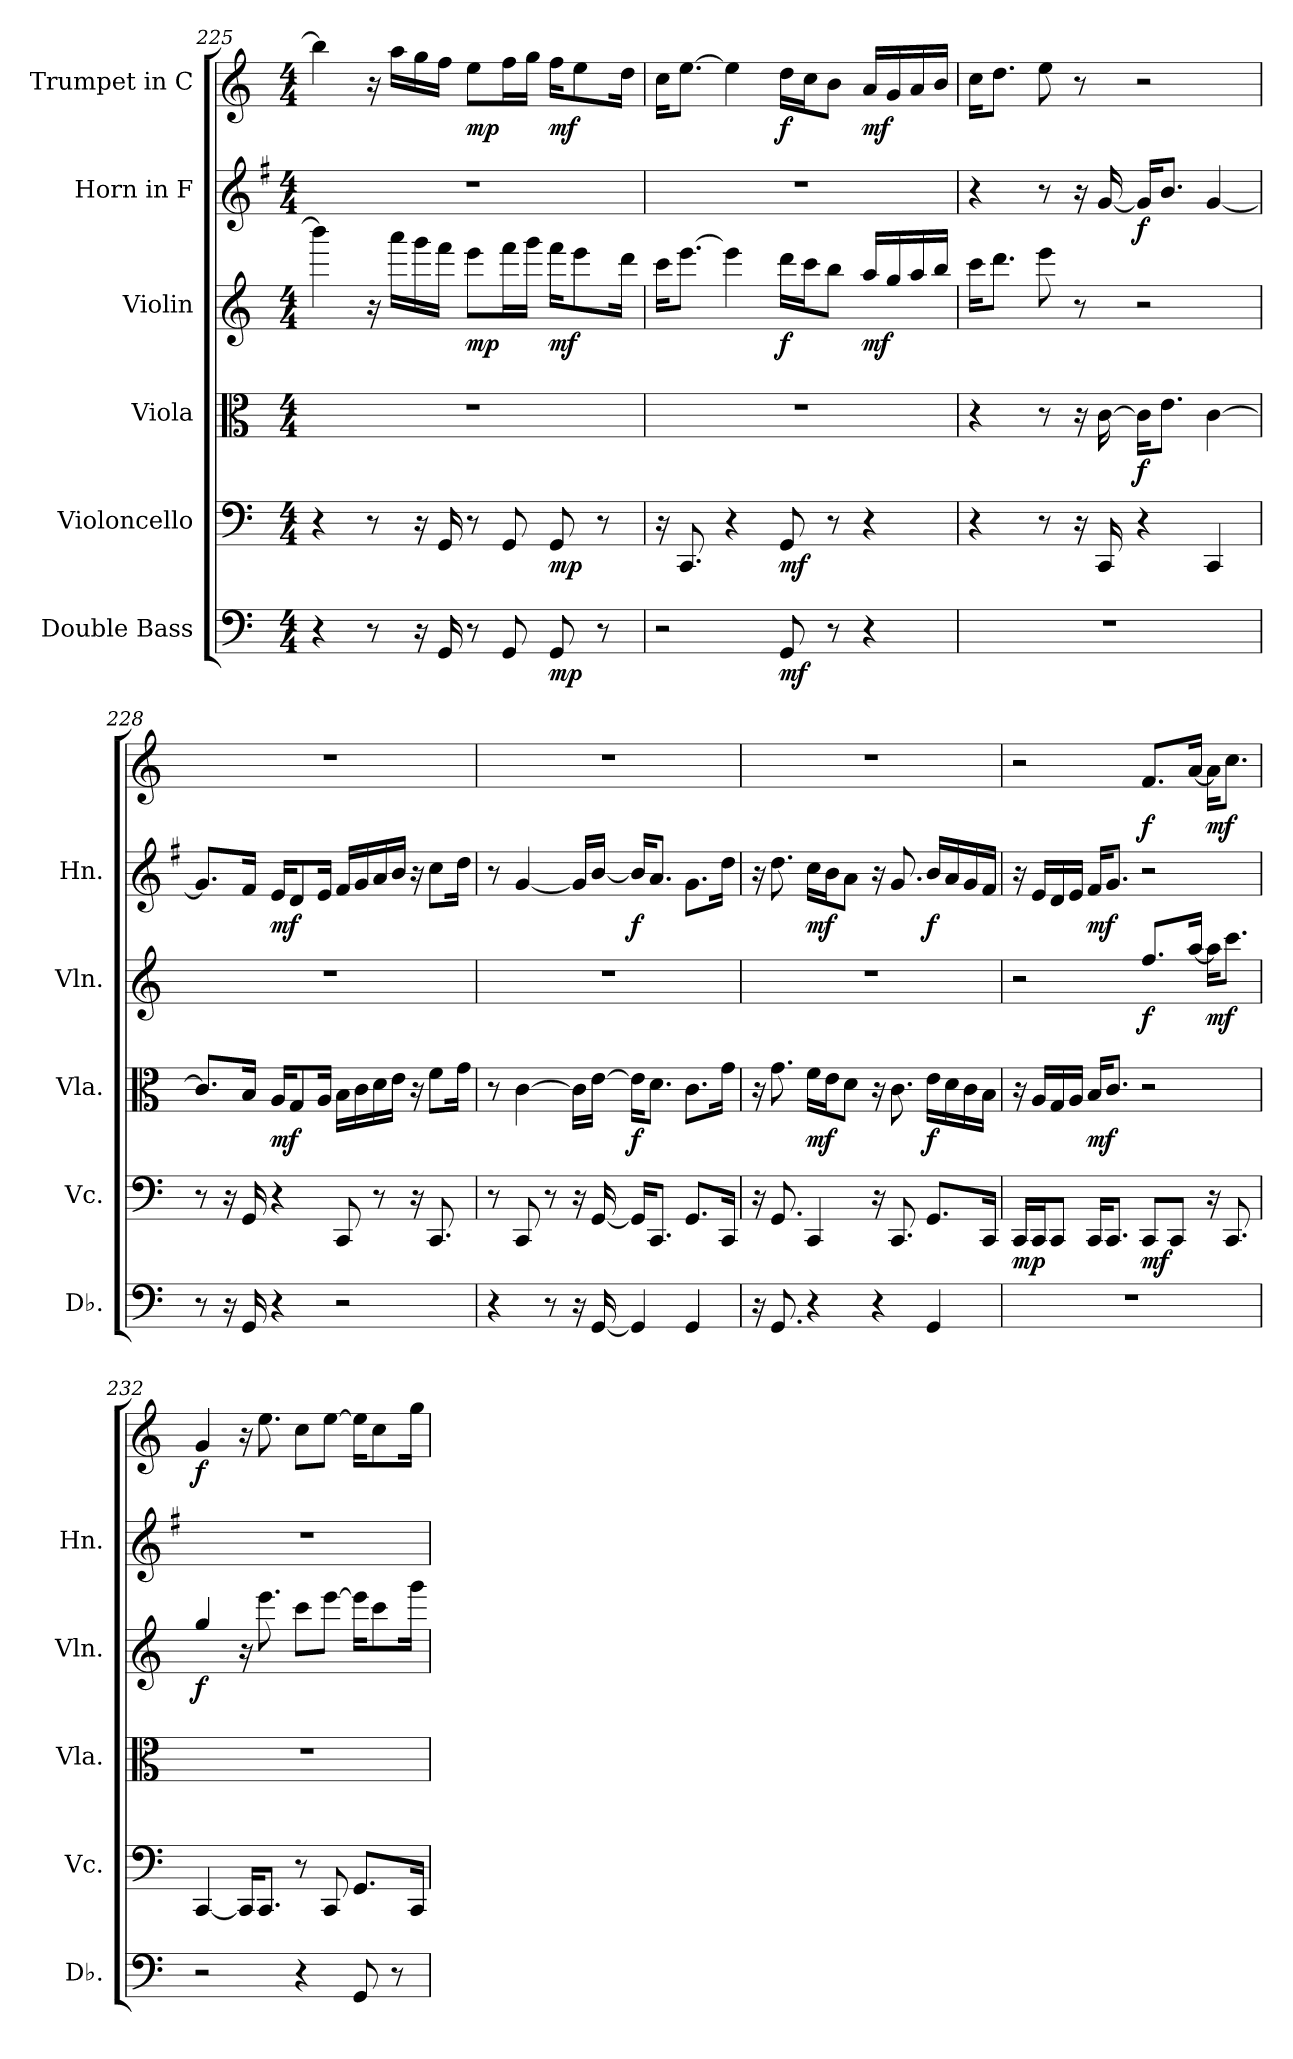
**kern	**dynam	**kern	**dynam	**kern	**dynam	**kern	**dynam	**kern	**dynam	**kern	**dynam
*part6	*part6	*part5	*part5	*part4	*part4	*part3	*part3	*part2	*part2	*part1	*part1
*staff6	*staff6	*staff5	*staff5	*staff4	*staff4	*staff3	*staff3	*staff2	*staff2	*staff1	*staff1
*I"Double Bass	*	*I"Violoncello	*	*I"Viola	*	*I"Violin	*	*I"Horn in F	*	*I"Trumpet in C	*
*I'Db.	*	*I'Vc.	*	*I'Vla.	*	*I'Vln.	*	*I'Hn.	*	*	*
!!LO:PB:g=z
*clefF4	*	*clefF4	*	*clefC3	*	*clefG2	*	*clefG2	*	*clefG2	*
*ITrd7c12	*	*	*	*	*	*	*	*ITrd4c7	*	*	*
*k[]	*	*k[]	*	*k[]	*	*k[]	*	*k[]	*	*k[]	*
*C:	*	*C:	*	*C:	*	*C:	*	*C:	*	*C:	*
*M4/4	*	*M4/4	*	*M4/4	*	*M4/4	*	*M4/4	*	*M4/4	*
=225	=225	=225	=225	=225	=225	=225	=225	=225	=225	=225	=225
4r	.	4r	.	1r	.	4bbbi\]	.	1r	.	4bbi\]	.
8r	.	8r	.	.	.	16r	.	.	.	16r	.
.	.	.	.	.	.	16aaai\LL	.	.	.	16aai\LL	.
16r	.	16r	.	.	.	16gggi\	.	.	.	16ggi\	.
16GGGi/	.	16GGi/	.	.	.	16fffi\JJ	.	.	.	16ffi\JJ	.
8r	.	8r	.	.	.	8eeei\L	mp	.	.	8eei\L	mp
8GGGi/	.	8GGi/	.	.	.	16fffi\L	.	.	.	16ffi\L	.
.	.	.	.	.	.	16gggi\JJ	.	.	.	16ggi\JJ	.
8GGGi/	mp	8GGi/	mp	.	.	16fffi\KL	mf	.	.	16ffi\KL	mf
.	.	.	.	.	.	8eeei\	.	.	.	8eei\	.
8r	.	8r	.	.	.	.	.	.	.	.	.
.	.	.	.	.	.	16dddi\Jk	.	.	.	16ddi\Jk	.
=226	=226	=226	=226	=226	=226	=226	=226	=226	=226	=226	=226
2r	.	16r	.	1r	.	16ccci\KL	.	1r	.	16cci\KL	.
.	.	8.CCi/	.	.	.	[8.eeei\J	.	.	.	[8.eei\J	.
.	.	4r	.	.	.	4eeei\]	.	.	.	4eei\]	.
8GGGi/	mf	8GGi/	mf	.	.	16dddi\LL	f	.	.	16ddi\LL	f
.	.	.	.	.	.	16ccci\J	.	.	.	16cci\J	.
8r	.	8r	.	.	.	8bbi\J	.	.	.	8bi\J	.
4r	.	4r	.	.	.	16aai/LL	mf	.	.	16ai/LL	mf
.	.	.	.	.	.	16ggi/	.	.	.	16gi/	.
.	.	.	.	.	.	16aai/	.	.	.	16ai/	.
.	.	.	.	.	.	16bbi/JJ	.	.	.	16bi/JJ	.
=227	=227	=227	=227	=227	=227	=227	=227	=227	=227	=227	=227
1r	.	4r	.	4r	.	16ccci\KL	.	4r	.	16cci\KL	.
.	.	.	.	.	.	8.dddi\J	.	.	.	8.ddi\J	.
.	.	8r	.	8r	.	8eeei\	.	8r	.	8eei\	.
.	.	16r	.	16r	.	8r	.	16r	.	8r	.
.	.	16CCi/	.	[16ci\	.	.	.	[16ci/	.	.	.
.	.	4r	.	16ci\KL]	f	2r	.	16ci/KL]	f	2r	.
.	.	.	.	8.ei\J	.	.	.	8.ei/J	.	.	.
.	.	4CCi/	.	[4ci\	.	.	.	[4ci/	.	.	.
!!LO:LB:g=z
=228	=228	=228	=228	=228	=228	=228	=228	=228	=228	=228	=228
8r	.	8r	.	8.ci/L]	.	1r	.	8.ci/L]	.	1r	.
16r	.	16r	.	.	.	.	.	.	.	.	.
16GGGi/	.	16GGi/	.	16Bi/Jk	.	.	.	16Bi/Jk	.	.	.
4r	.	4r	.	16Ai/KL	mf	.	.	16Ai/KL	mf	.	.
.	.	.	.	8Gi/	.	.	.	8Gi/	.	.	.
.	.	.	.	16Ai/Jk	.	.	.	16Ai/Jk	.	.	.
2r	.	8CCi/	.	16Bi\LL	.	.	.	16Bi/LL	.	.	.
.	.	.	.	16ci\	.	.	.	16ci/	.	.	.
.	.	8r	.	16di\	.	.	.	16di/	.	.	.
.	.	.	.	16ei\JJ	.	.	.	16ei/JJ	.	.	.
.	.	16r	.	16r	.	.	.	16r	.	.	.
.	.	8.CCi/	.	8fi\L	.	.	.	8fi\L	.	.	.
.	.	.	.	16gi\Jk	.	.	.	16gi\Jk	.	.	.
=229	=229	=229	=229	=229	=229	=229	=229	=229	=229	=229	=229
4r	.	8r	.	8r	.	1r	.	8r	.	1r	.
.	.	8CCi/	.	[4ci\	.	.	.	[4ci/	.	.	.
8r	.	8r	.	.	.	.	.	.	.	.	.
16r	.	16r	.	16ci\LL]	.	.	.	16ci/LL]	.	.	.
[16GGGi/	.	[16GGi/	.	[16ei\JJ	.	.	.	[16ei/JJ	.	.	.
4GGGi/]	.	16GGi/KL]	.	16ei\KL]	f	.	.	16ei/KL]	f	.	.
.	.	8.CCi/J	.	8.di\J	.	.	.	8.di/J	.	.	.
4GGGi/	.	8.GGi/L	.	8.ci\L	.	.	.	8.ci\L	.	.	.
.	.	16CCi/Jk	.	16gi\Jk	.	.	.	16gi\Jk	.	.	.
=230	=230	=230	=230	=230	=230	=230	=230	=230	=230	=230	=230
16r	.	16r	.	16r	.	1r	.	16r	.	1r	.
8.GGGi/	.	8.GGi/	.	8.gi\	.	.	.	8.gi\	.	.	.
4r	.	4CCi/	.	16fi\LL	mf	.	.	16fi\LL	mf	.	.
.	.	.	.	16ei\J	.	.	.	16ei\J	.	.	.
.	.	.	.	8di\J	.	.	.	8di\J	.	.	.
4r	.	16r	.	16r	.	.	.	16r	.	.	.
.	.	8.CCi/	.	8.ci\	.	.	.	8.ci/	.	.	.
4GGGi/	.	8.GGi/L	.	16ei\LL	f	.	.	16ei/LL	f	.	.
.	.	.	.	16di\	.	.	.	16di/	.	.	.
.	.	.	.	16ci\	.	.	.	16ci/	.	.	.
.	.	16CCi/Jk	.	16Bi\JJ	.	.	.	16Bi/JJ	.	.	.
!!LO:PB:g=z
=231	=231	=231	=231	=231	=231	=231	=231	=231	=231	=231	=231
1r	.	16CCi/LL	mp	16r	.	2r	.	16r	.	2r	.
.	.	16CCi/J	.	16Ai/LL	.	.	.	16Ai/LL	.	.	.
.	.	8CCi/J	.	16Gi/	.	.	.	16Gi/	.	.	.
.	.	.	.	16Ai/JJ	.	.	.	16Ai/JJ	.	.	.
.	.	16CCi/KL	.	16Bi/KL	mf	.	.	16Bi/KL	mf	.	.
.	.	8.CCi/J	.	8.ci/J	.	.	.	8.ci/J	.	.	.
.	.	8CCi/L	mf	2r	.	8.ffi/L	f	2r	.	8.fi/L	f
.	.	8CCi/J	.	.	.	.	.	.	.	.	.
.	.	.	.	.	.	[16aai/Jk	.	.	.	[16ai/Jk	.
.	.	16r	.	.	.	16aai\KL]	mf	.	.	16ai\KL]	mf
.	.	8.CCi/	.	.	.	8.ccci\J	.	.	.	8.cci\J	.
=232	=232	=232	=232	=232	=232	=232	=232	=232	=232	=232	=232
2r	.	[4CCi/	.	1r	.	4ggi/	f	1r	.	4gi/	f
.	.	16CCi/KL]	.	.	.	16r	.	.	.	16r	.
.	.	8.CCi/J	.	.	.	8.eeei\	.	.	.	8.eei\	.
4r	.	8r	.	.	.	8ccci\L	.	.	.	8cci\L	.
.	.	8CCi/	.	.	.	[8eeei\J	.	.	.	[8eei\J	.
8GGGi/	.	8.GGi/L	.	.	.	16eeei\KL]	.	.	.	16eei\KL]	.
.	.	.	.	.	.	8ccci\	.	.	.	8cci\	.
8r	.	.	.	.	.	.	.	.	.	.	.
.	.	16CCi/Jk	.	.	.	16gggi\Jk	.	.	.	16ggi\Jk	.
=	=	=	=	=	=	=	=	=	=	=	=
*-	*-	*-	*-	*-	*-	*-	*-	*-	*-	*-	*-
